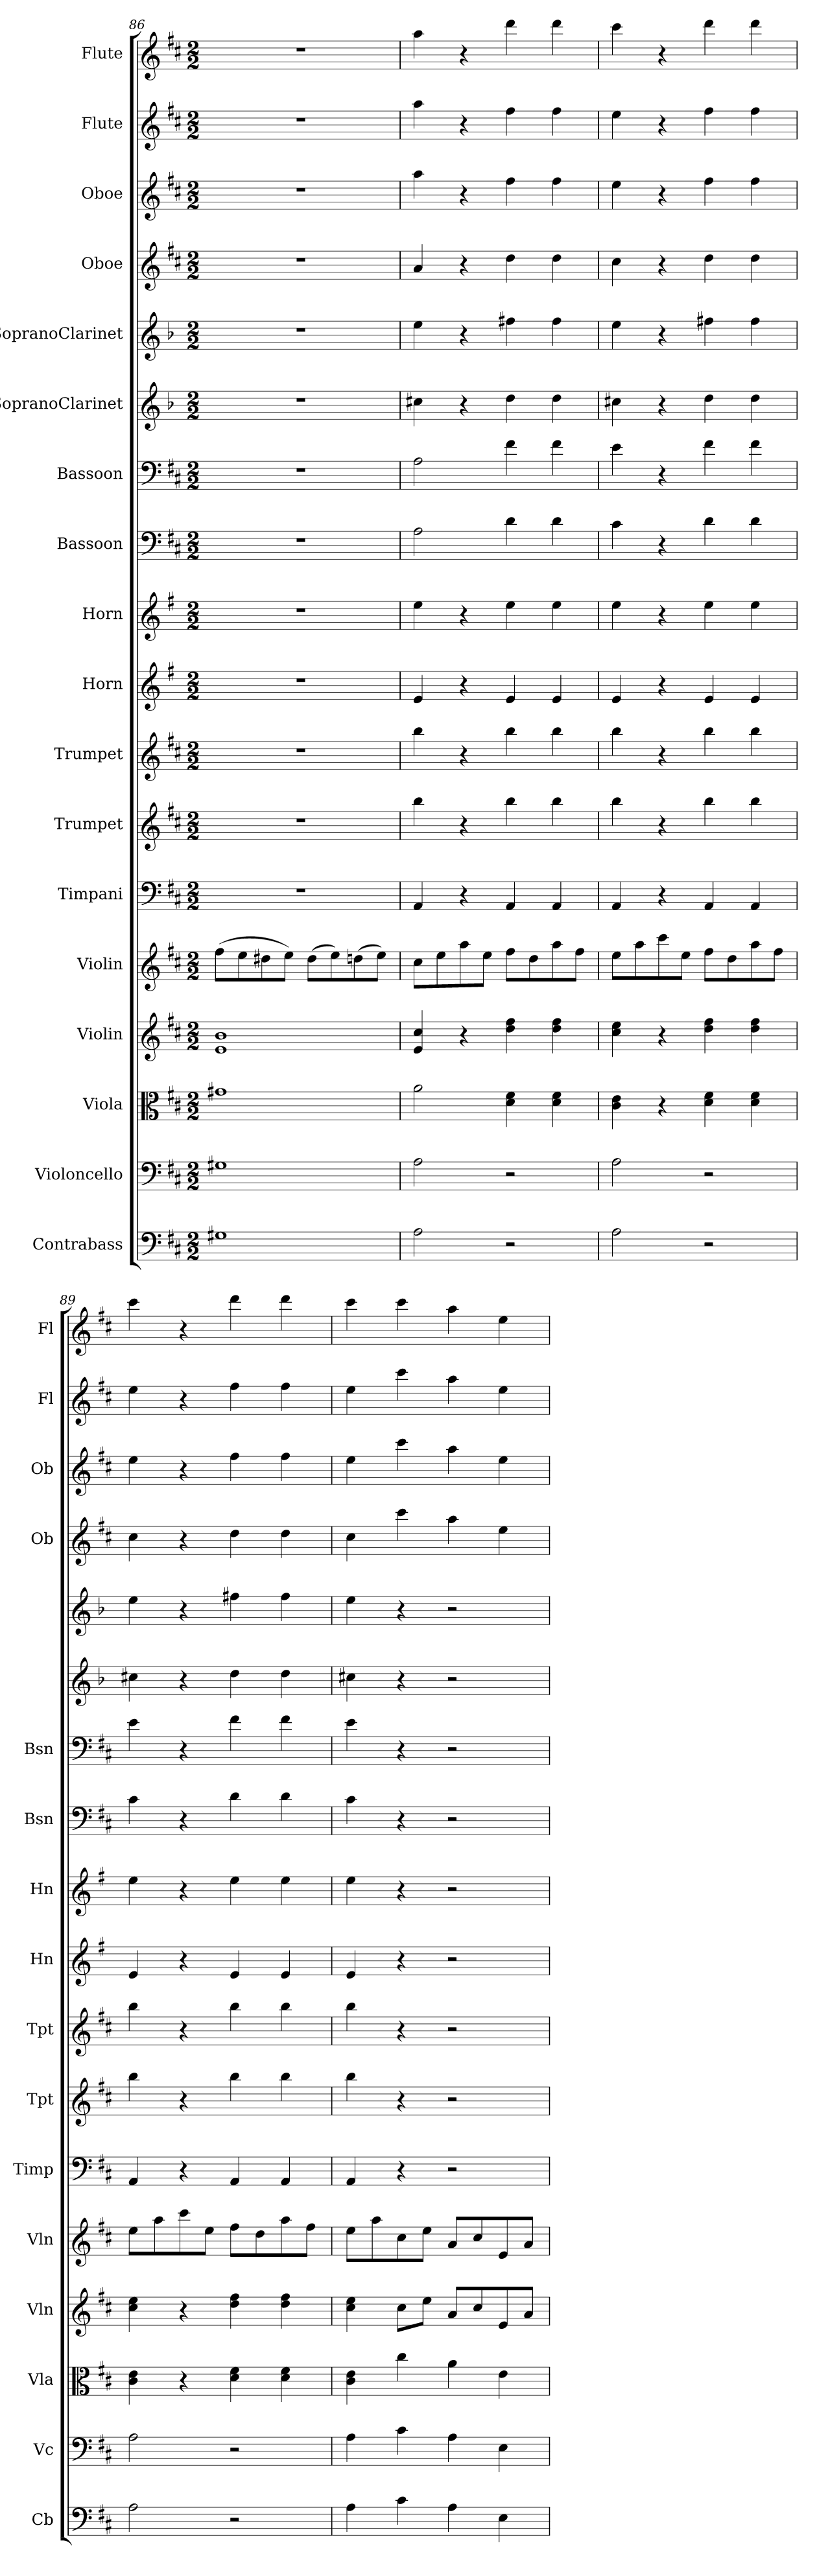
**kern	**kern	**kern	**kern	**kern	**kern	**kern	**kern	**kern	**kern	**kern	**kern	**kern	**kern	**kern	**kern	**kern	**kern
*part18	*part17	*part16	*part15	*part14	*part13	*part12	*part11	*part10	*part9	*part8	*part7	*part6	*part5	*part4	*part3	*part2	*part1
*staff18	*staff17	*staff16	*staff15	*staff14	*staff13	*staff12	*staff11	*staff10	*staff9	*staff8	*staff7	*staff6	*staff5	*staff4	*staff3	*staff2	*staff1
*I"Contrabass	*I"Violoncello	*I"Viola	*I"Violin	*I"Violin	*I"Timpani	*I"Trumpet	*I"Trumpet	*I"Horn	*I"Horn	*I"Bassoon	*I"Bassoon	*I"SopranoClarinet	*I"SopranoClarinet	*I"Oboe	*I"Oboe	*I"Flute	*I"Flute
*I'Cb	*I'Vc	*I'Vla	*I'Vln	*I'Vln	*I'Timp	*I'Tpt	*I'Tpt	*I'Hn	*I'Hn	*I'Bsn	*I'Bsn	*	*	*I'Ob	*I'Ob	*I'Fl	*I'Fl
*clefF4	*clefF4	*clefC3	*clefG2	*clefG2	*clefF4	*clefG2	*clefG2	*clefG2	*clefG2	*clefF4	*clefF4	*clefG2	*clefG2	*clefG2	*clefG2	*clefG2	*clefG2
*ITrd7c12	*	*	*	*	*	*ITrd1c2	*ITrd1c2	*ITrd4c7	*ITrd4c7	*	*	*	*	*	*	*	*
*k[f#c#]	*k[f#c#]	*k[f#c#]	*k[f#c#]	*k[f#c#]	*k[f#c#]	*k[]	*k[]	*k[]	*k[]	*k[f#c#]	*k[f#c#]	*k[b-]	*k[b-]	*k[f#c#]	*k[f#c#]	*k[f#c#]	*k[f#c#]
*D:	*D:	*D:	*D:	*D:	*D:	*	*	*	*	*D:	*D:	*	*	*D:	*D:	*D:	*D:
*M2/2	*M2/2	*M2/2	*M2/2	*M2/2	*M2/2	*M2/2	*M2/2	*M2/2	*M2/2	*M2/2	*M2/2	*M2/2	*M2/2	*M2/2	*M2/2	*M2/2	*M2/2
=86	=86	=86	=86	=86	=86	=86	=86	=86	=86	=86	=86	=86	=86	=86	=86	=86	=86
1GG#X	1G#X	1g#X	1e 1b	(>8ff#\L	1r	1r	1r	1r	1r	1r	1r	1r	1r	1r	1r	1r	1r
.	.	.	.	8ee\	.	.	.	.	.	.	.	.	.	.	.	.	.
.	.	.	.	8dd#X\	.	.	.	.	.	.	.	.	.	.	.	.	.
.	.	.	.	8ee\J)	.	.	.	.	.	.	.	.	.	.	.	.	.
.	.	.	.	(>8dd#\L	.	.	.	.	.	.	.	.	.	.	.	.	.
.	.	.	.	8ee\)	.	.	.	.	.	.	.	.	.	.	.	.	.
.	.	.	.	(>8ddn\	.	.	.	.	.	.	.	.	.	.	.	.	.
.	.	.	.	8ee\J)	.	.	.	.	.	.	.	.	.	.	.	.	.
=87	=87	=87	=87	=87	=87	=87	=87	=87	=87	=87	=87	=87	=87	=87	=87	=87	=87
2AA\	2A\	2a\	4e/ 4cc#/	8cc#\L	4AA/	4aa\	4aa\	4A/	4a\	2A\	2A\	4cc#X\	4ee\	4a/	4aa\	4aa\	4aa\
.	.	.	.	8ee\	.	.	.	.	.	.	.	.	.	.	.	.	.
.	.	.	4r	8aa\	4r	4r	4r	4r	4r	.	.	4r	4r	4r	4r	4r	4r
.	.	.	.	8ee\J	.	.	.	.	.	.	.	.	.	.	.	.	.
2r	2r	4d\ 4f#\	4dd\ 4ff#\	8ff#\L	4AA/	4aa\	4aa\	4A/	4a\	4d\	4f#\	4dd\	4ff#X\	4dd\	4ff#\	4ff#\	4ddd\
.	.	.	.	8dd\	.	.	.	.	.	.	.	.	.	.	.	.	.
.	.	4d\ 4f#\	4dd\ 4ff#\	8aa\	4AA/	4aa\	4aa\	4A/	4a\	4d\	4f#\	4dd\	4ff#\	4dd\	4ff#\	4ff#\	4ddd\
.	.	.	.	8ff#\J	.	.	.	.	.	.	.	.	.	.	.	.	.
=88	=88	=88	=88	=88	=88	=88	=88	=88	=88	=88	=88	=88	=88	=88	=88	=88	=88
2AA\	2A\	4c#\ 4e\	4cc#\ 4ee\	8ee\L	4AA/	4aa\	4aa\	4A/	4a\	4c#\	4e\	4cc#X\	4ee\	4cc#\	4ee\	4ee\	4ccc#\
.	.	.	.	8aa\	.	.	.	.	.	.	.	.	.	.	.	.	.
.	.	4r	4r	8ccc#\	4r	4r	4r	4r	4r	4r	4r	4r	4r	4r	4r	4r	4r
.	.	.	.	8ee\J	.	.	.	.	.	.	.	.	.	.	.	.	.
2r	2r	4d\ 4f#\	4dd\ 4ff#\	8ff#\L	4AA/	4aa\	4aa\	4A/	4a\	4d\	4f#\	4dd\	4ff#X\	4dd\	4ff#\	4ff#\	4ddd\
.	.	.	.	8dd\	.	.	.	.	.	.	.	.	.	.	.	.	.
.	.	4d\ 4f#\	4dd\ 4ff#\	8aa\	4AA/	4aa\	4aa\	4A/	4a\	4d\	4f#\	4dd\	4ff#\	4dd\	4ff#\	4ff#\	4ddd\
.	.	.	.	8ff#\J	.	.	.	.	.	.	.	.	.	.	.	.	.
=89	=89	=89	=89	=89	=89	=89	=89	=89	=89	=89	=89	=89	=89	=89	=89	=89	=89
2AA\	2A\	4c#\ 4e\	4cc#\ 4ee\	8ee\L	4AA/	4aa\	4aa\	4A/	4a\	4c#\	4e\	4cc#X\	4ee\	4cc#\	4ee\	4ee\	4ccc#\
.	.	.	.	8aa\	.	.	.	.	.	.	.	.	.	.	.	.	.
.	.	4r	4r	8ccc#\	4r	4r	4r	4r	4r	4r	4r	4r	4r	4r	4r	4r	4r
.	.	.	.	8ee\J	.	.	.	.	.	.	.	.	.	.	.	.	.
2r	2r	4d\ 4f#\	4dd\ 4ff#\	8ff#\L	4AA/	4aa\	4aa\	4A/	4a\	4d\	4f#\	4dd\	4ff#X\	4dd\	4ff#\	4ff#\	4ddd\
.	.	.	.	8dd\	.	.	.	.	.	.	.	.	.	.	.	.	.
.	.	4d\ 4f#\	4dd\ 4ff#\	8aa\	4AA/	4aa\	4aa\	4A/	4a\	4d\	4f#\	4dd\	4ff#\	4dd\	4ff#\	4ff#\	4ddd\
.	.	.	.	8ff#\J	.	.	.	.	.	.	.	.	.	.	.	.	.
=90	=90	=90	=90	=90	=90	=90	=90	=90	=90	=90	=90	=90	=90	=90	=90	=90	=90
4AA\	4A\	4c#\ 4e\	4cc#\ 4ee\	8ee\L	4AA/	4aa\	4aa\	4A/	4a\	4c#\	4e\	4cc#X\	4ee\	4cc#\	4ee\	4ee\	4ccc#\
.	.	.	.	8aa\	.	.	.	.	.	.	.	.	.	.	.	.	.
4C#\	4c#\	4cc#\	8cc#\L	8cc#\	4r	4r	4r	4r	4r	4r	4r	4r	4r	4ccc#\	4ccc#\	4ccc#\	4ccc#\
.	.	.	8ee\J	8ee\J	.	.	.	.	.	.	.	.	.	.	.	.	.
4AA\	4A\	4a\	8a/L	8a/L	2r	2r	2r	2r	2r	2r	2r	2r	2r	4aa\	4aa\	4aa\	4aa\
.	.	.	8cc#/	8cc#/	.	.	.	.	.	.	.	.	.	.	.	.	.
4EE\	4E\	4e\	8e/	8e/	.	.	.	.	.	.	.	.	.	4ee\	4ee\	4ee\	4ee\
.	.	.	8a/J	8a/J	.	.	.	.	.	.	.	.	.	.	.	.	.
=	=	=	=	=	=	=	=	=	=	=	=	=	=	=	=	=	=
*-	*-	*-	*-	*-	*-	*-	*-	*-	*-	*-	*-	*-	*-	*-	*-	*-	*-
